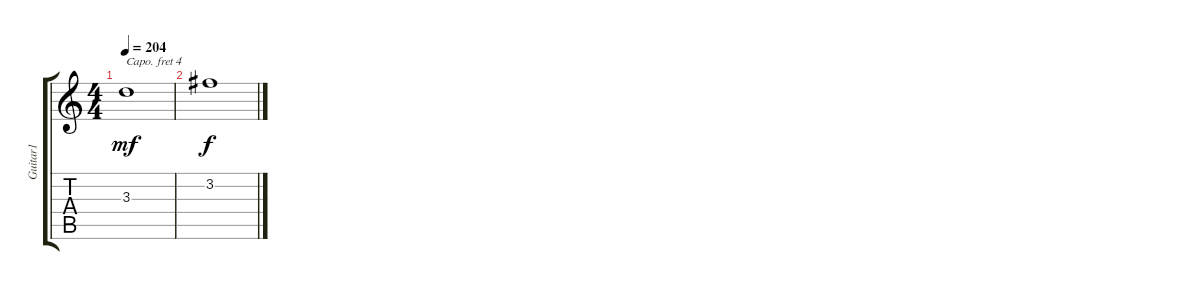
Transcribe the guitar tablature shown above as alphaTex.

\track ("Guitar1" "Guitar1") {instrument electricguitarjazz}
\staff {score tabs}
\capo 4
\tuning (E4 B3 G3 D3 A2 E2) {hide}
\ts (4 4)
\tempo 204
\clef g2
\ks c
3.3.1{dy mf} |
3.2{t}.1{dy f}
